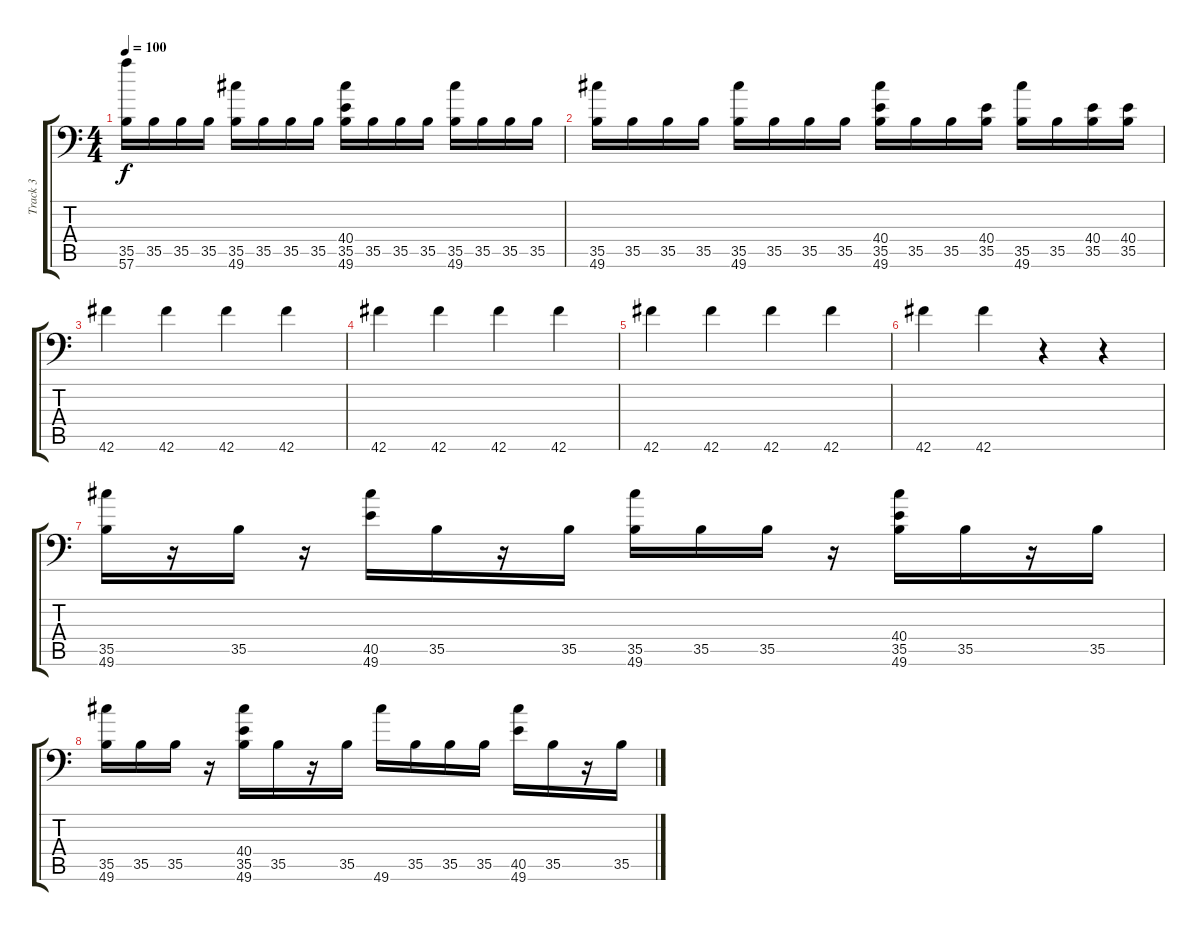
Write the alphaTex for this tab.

\track ("Track 3" "Track 3") {instrument acousticgrandpiano}
\staff {score tabs}
\tuning (C-1 C-1 C-1 C-1 C-1 C-1) {hide}
\ts (4 4)
\tempo 100
\clef f4
\ks c
(35.5 57.6).16{dy f} 35.5.16 35.5.16 35.5.16 (35.5 49.6).16 35.5.16 35.5.16 35.5.16 (40.4 35.5 49.6).16 35.5.16 35.5.16 35.5.16 (35.5 49.6).16 35.5.16 35.5.16 35.5.16 |
(35.5 49.6).16 35.5.16 35.5.16 35.5.16 (35.5 49.6).16 35.5.16 35.5.16 35.5.16 (40.4 35.5 49.6).16 35.5.16 35.5.16 (40.4 35.5).16 (35.5 49.6).16 35.5.16 (40.4 35.5).16 (40.4 35.5).16 |
42.6.4 42.6.4 42.6.4 42.6.4 |
42.6.4 42.6.4 42.6.4 42.6.4 |
42.6.4 42.6.4 42.6.4 42.6.4 |
42.6.4 42.6.4 r.4 r.4 |
(35.5 49.6).16 r.16 35.5.16 r.16 (40.5 49.6).16 35.5.16 r.16 35.5.16 (35.5 49.6).16 35.5.16 35.5.16 r.16 (40.4 35.5 49.6).16 35.5.16 r.16 35.5.16 |
(35.5 49.6).16 35.5.16 35.5.16 r.16 (40.4 35.5 49.6).16 35.5.16 r.16 35.5.16 49.6.16 35.5.16 35.5.16 35.5.16 (40.5 49.6).16 35.5.16 r.16 35.5.16
